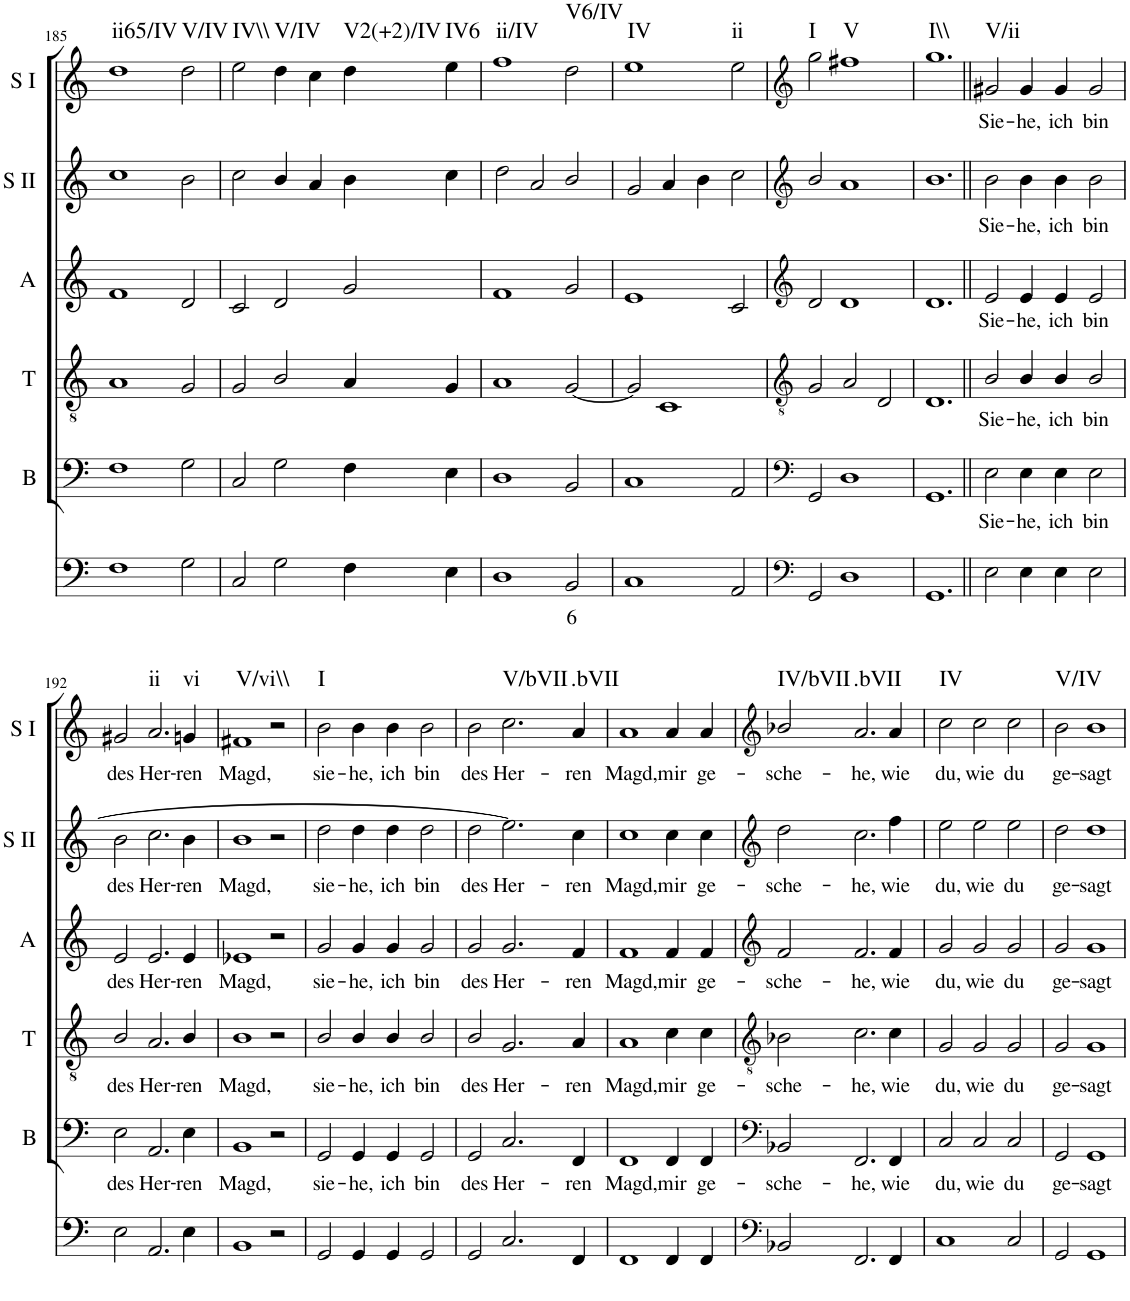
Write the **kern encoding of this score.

**kern	**text	**kern	**text	**kern	**text	**kern	**text	**kern	**text	**kern	**text	**harte
*part6	*part6	*part5	*part5	*part4	*part4	*part3	*part3	*part2	*part2	*part1	*part1	*part1
*staff6	*staff6	*staff5	*staff5	*staff4	*staff4	*staff3	*staff3	*staff2	*staff2	*staff1	*staff1	*
*I"Continuo	*	*I"Bass	*	*I"Tenor	*	*I"Alto	*	*I"Soprano II	*	*I"Soprano I	*	*
*	*	*I'B	*	*I'T	*	*I'A	*	*I'S II	*	*I'S I	*	*
!!LO:PB:g=z
*clefF4	*	*clefF4	*	*clefGv2	*	*clefG2	*	*clefG2	*	*clefG2	*	*
*k[]	*	*k[]	*	*k[]	*	*k[]	*	*k[]	*	*k[]	*	*
*M3/2	*	*M3/2	*	*M3/2	*	*M3/2	*	*M3/2	*	*M3/2	*	*
=185	=185	=185	=185	=185	=185	=185	=185	=185	=185	=185	=185	=185
!	!	!	!	!	!	!	!	!	!	!	!	!LO:H:kt=ii65/IV
1F	.	1F	.	1A	.	1f	.	1cc	.	1dd	.	N
!	!	!	!	!	!	!	!	!	!	!	!	!LO:H:kt=V/IV
2G\	.	2G\	.	2G/	.	2d/	.	2b\	.	2dd\	.	N
=186	=186	=186	=186	=186	=186	=186	=186	=186	=186	=186	=186	=186
!	!	!	!	!	!	!	!	!	!	!	!	!LO:H:kt=IV\\
2C/	.	2C/	.	2G/	.	2c/	.	2cc\	.	2ee\	.	N
!	!	!	!	!	!	!	!	!	!	!	!	!LO:H:kt=V/IV
2G\	.	2G\	.	2B/	.	2d/	.	4b/	.	4dd\	.	N
.	.	.	.	.	.	.	.	4a/	.	4cc\	.	.
!	!	!	!	!	!	!	!	!	!	!	!	!LO:H:kt=V2(+2)/IV
4F\	.	4F\	.	4A/	.	2g/	.	4b\	.	4dd\	.	N
!	!	!	!	!	!	!	!	!	!	!	!	!LO:H:kt=IV6
4E\	.	4E\	.	4G/	.	.	.	4cc\	.	4ee\	.	N
=187	=187	=187	=187	=187	=187	=187	=187	=187	=187	=187	=187	=187
!	!	!	!	!	!	!	!	!	!	!	!	!LO:H:kt=ii/IV
1D	.	1D	.	1A	.	1f	.	2dd\	.	1ff	.	N
.	.	.	.	.	.	.	.	2a/	.	.	.	.
!	!LO:LY:b	!	!	!	!	!	!	!	!	!	!	!LO:H:kt=V6/IV
2BB/	6	2BB/	.	[2G/	.	2g/	.	2b/	.	2dd\	.	N
=188	=188	=188	=188	=188	=188	=188	=188	=188	=188	=188	=188	=188
!	!	!	!	!	!	!	!	!	!	!	!	!LO:H:kt=IV
1C	.	1C	.	2G/]	.	1e	.	2g/	.	1ee	.	N
.	.	.	.	1C	.	.	.	4a/	.	.	.	.
.	.	.	.	.	.	.	.	4b\	.	.	.	.
!	!	!	!	!	!	!	!	!	!	!	!	!LO:H:kt=ii
2AA/	.	2AA/	.	.	.	2c/	.	2cc\	.	2ee\	.	N
=189	=189	=189	=189	=189	=189	=189	=189	=189	=189	=189	=189	=189
*clefF4	*	*clefF4	*	*clefGv2	*	*clefG2	*	*clefG2	*	*clefG2	*	*
!	!	!	!	!	!	!	!	!	!	!	!	!LO:H:kt=I
2GG/	.	2GG/	.	2G/	.	2d/	.	2b/	.	2gg\	.	N
!	!	!	!	!	!	!	!	!	!	!	!	!LO:H:kt=V
1D	.	1D	.	2A/	.	1d	.	1a	.	1ff#X	.	N
.	.	.	.	2D/	.	.	.	.	.	.	.	.
=190	=190	=190	=190	=190	=190	=190	=190	=190	=190	=190	=190	=190
!	!	!	!	!	!	!	!	!	!	!	!	!LO:H:kt=I\\
1.GG	.	1.GG	.	1.D	.	1.d	.	1.b	.	1.gg	.	N
=191||	=191||	=191||	=191||	=191||	=191||	=191||	=191||	=191||	=191||	=191||	=191||	=191||
!	!	!	!LO:LY:b	!	!LO:LY:b	!	!LO:LY:b	!	!LO:LY:b	!	!LO:LY:b	!LO:H:kt=V/ii
2E\	.	2E\	Sie-	2B/	Sie-	2e/	Sie-	2b\	Sie-	2g#X/	Sie-	N
!	!	!	!LO:LY:b	!	!LO:LY:b	!	!LO:LY:b	!	!LO:LY:b	!	!LO:LY:b	!
4E\	.	4E\	he,	4B/	he,	4e/	he,	4b\	he,	4g#/	he,	.
!	!	!	!LO:LY:b	!	!LO:LY:b	!	!LO:LY:b	!	!LO:LY:b	!	!LO:LY:b	!
4E\	.	4E\	ich	4B/	ich	4e/	ich	4b\	ich	4g#/	ich	.
!	!	!	!LO:LY:b	!	!LO:LY:b	!	!LO:LY:b	!	!LO:LY:b	!	!LO:LY:b	!
2E\	.	2E\	bin	2B/	bin	2e/	bin	2b\	bin	2g#/	bin	.
!!LO:LB:g=z
=192	=192	=192	=192	=192	=192	=192	=192	=192	=192	=192	=192	=192
!	!	!	!LO:LY:b	!	!LO:LY:b	!	!LO:LY:b	!	!LO:LY:b	!	!LO:LY:b	!
2E\	.	2E\	des	2B/	des	2e/	des	2b\	des	2g#X/	des	.
!	!	!	!LO:LY:b	!	!LO:LY:b	!	!LO:LY:b	!	!LO:LY:b	!	!LO:LY:b	!LO:H:kt=ii
2.AA/	.	2.AA/	Her-	2.A/	Her-	2.e/	Her-	2.cc\	Her-	2.a/	Her-	N
!	!	!	!LO:LY:b	!	!LO:LY:b	!	!LO:LY:b	!	!LO:LY:b	!	!LO:LY:b	!LO:H:kt=vi
4E\	.	4E\	ren	4B/	ren	4e/	ren	4b\	ren	4gn/	ren	N
=193	=193	=193	=193	=193	=193	=193	=193	=193	=193	=193	=193	=193
!	!	!	!LO:LY:b	!	!LO:LY:b	!	!LO:LY:b	!	!LO:LY:b	!	!LO:LY:b	!LO:H:kt=V/vi\\
1BB	.	1BB	Magd,	1B	Magd,	1e-X	Magd,	1b	Magd,	1f#X	Magd,	N
2r	.	2r	.	2r	.	2r	.	2r	.	2r	.	.
=194	=194	=194	=194	=194	=194	=194	=194	=194	=194	=194	=194	=194
!	!	!	!LO:LY:b	!	!LO:LY:b	!	!LO:LY:b	!	!LO:LY:b	!	!LO:LY:b	!LO:H:kt=I
2GG/	.	2GG/	sie-	2B/	sie-	2g/	sie-	2dd\	sie-	2b\	sie-	N
!	!	!	!LO:LY:b	!	!LO:LY:b	!	!LO:LY:b	!	!LO:LY:b	!	!LO:LY:b	!
4GG/	.	4GG/	he,	4B/	he,	4g/	he,	4dd\	he,	4b\	he,	.
!	!	!	!LO:LY:b	!	!LO:LY:b	!	!LO:LY:b	!	!LO:LY:b	!	!LO:LY:b	!
4GG/	.	4GG/	ich	4B/	ich	4g/	ich	4dd\	ich	4b\	ich	.
!	!	!	!LO:LY:b	!	!LO:LY:b	!	!LO:LY:b	!	!LO:LY:b	!	!LO:LY:b	!
2GG/	.	2GG/	bin	2B/	bin	2g/	bin	2dd\	bin	2b\	bin	.
=195	=195	=195	=195	=195	=195	=195	=195	=195	=195	=195	=195	=195
!	!	!	!LO:LY:b	!	!LO:LY:b	!	!LO:LY:b	!	!LO:LY:b	!	!LO:LY:b	!
2GG/	.	2GG/	des	2B/	des	2g/	des	2dd\	des	2b\	des	.
!	!	!	!LO:LY:b	!	!LO:LY:b	!	!LO:LY:b	!	!LO:LY:b	!	!LO:LY:b	!LO:H:kt=V/bVII
2.C/	.	2.C/	Her-	2.G/	Her-	2.g/	Her-	2.ee\]	Her-	2.cc\	Her-	N
!	!	!	!LO:LY:b	!	!LO:LY:b	!	!LO:LY:b	!	!LO:LY:b	!	!LO:LY:b	!LO:H:kt=.bVII
4FF/	.	4FF/	ren	4A/	ren	4f/	ren	4cc\	ren	4a/	ren	N
=196	=196	=196	=196	=196	=196	=196	=196	=196	=196	=196	=196	=196
!	!	!	!LO:LY:b	!	!LO:LY:b	!	!LO:LY:b	!	!LO:LY:b	!	!LO:LY:b	!
1FF	.	1FF	Magd,	1A	Magd,	1f	Magd,	1cc	Magd,	1a	Magd,	.
!	!	!	!LO:LY:b	!	!LO:LY:b	!	!LO:LY:b	!	!LO:LY:b	!	!LO:LY:b	!
4FF/	.	4FF/	mir	4c\	mir	4f/	mir	4cc\	mir	4a/	mir	.
!	!	!	!LO:LY:b	!	!LO:LY:b	!	!LO:LY:b	!	!LO:LY:b	!	!LO:LY:b	!
4FF/	.	4FF/	ge-	4c\	ge-	4f/	ge-	4cc\	ge-	4a/	ge-	.
=197	=197	=197	=197	=197	=197	=197	=197	=197	=197	=197	=197	=197
*clefF4	*	*clefF4	*	*clefGv2	*	*clefG2	*	*clefG2	*	*clefG2	*	*
!	!	!	!LO:LY:b	!	!LO:LY:b	!	!LO:LY:b	!	!LO:LY:b	!	!LO:LY:b	!LO:H:kt=IV/bVII
2BB-X/	.	2BB-X/	sche-	2B-X\	sche-	2f/	sche-	2dd\	sche-	2b-X/	sche-	N
!	!	!	!LO:LY:b	!	!LO:LY:b	!	!LO:LY:b	!	!LO:LY:b	!	!LO:LY:b	!LO:H:kt=.bVII
2.FF/	.	2.FF/	he,	2.c\	he,	2.f/	he,	2.cc\	he,	2.a/	he,	N
!	!	!	!LO:LY:b	!	!LO:LY:b	!	!LO:LY:b	!	!LO:LY:b	!	!LO:LY:b	!
4FF/	.	4FF/	wie	4c\	wie	4f/	wie	4ff\	wie	4a/	wie	.
=198	=198	=198	=198	=198	=198	=198	=198	=198	=198	=198	=198	=198
!	!	!	!LO:LY:b	!	!LO:LY:b	!	!LO:LY:b	!	!LO:LY:b	!	!LO:LY:b	!LO:H:kt=IV
1C	.	2C/	du,	2G/	du,	2g/	du,	2ee\	du,	2cc\	du,	N
!	!	!	!LO:LY:b	!	!LO:LY:b	!	!LO:LY:b	!	!LO:LY:b	!	!LO:LY:b	!
.	.	2C/	wie	2G/	wie	2g/	wie	2ee\	wie	2cc\	wie	.
!	!	!	!LO:LY:b	!	!LO:LY:b	!	!LO:LY:b	!	!LO:LY:b	!	!LO:LY:b	!
2C/	.	2C/	du	2G/	du	2g/	du	2ee\	du	2cc\	du	.
=199	=199	=199	=199	=199	=199	=199	=199	=199	=199	=199	=199	=199
!	!	!	!LO:LY:b	!	!LO:LY:b	!	!LO:LY:b	!	!LO:LY:b	!	!LO:LY:b	!LO:H:kt=V/IV
2GG/	.	2GG/	ge-	2G/	ge-	2g/	ge-	2dd\	ge-	2b\	ge-	N
!	!	!	!LO:LY:b	!	!LO:LY:b	!	!LO:LY:b	!	!LO:LY:b	!	!LO:LY:b	!
1GG	.	1GG	sagt	1G	sagt	1g	sagt	1dd	sagt	1b	sagt	.
=	=	=	=	=	=	=	=	=	=	=	=	=
*-	*-	*-	*-	*-	*-	*-	*-	*-	*-	*-	*-	*-
